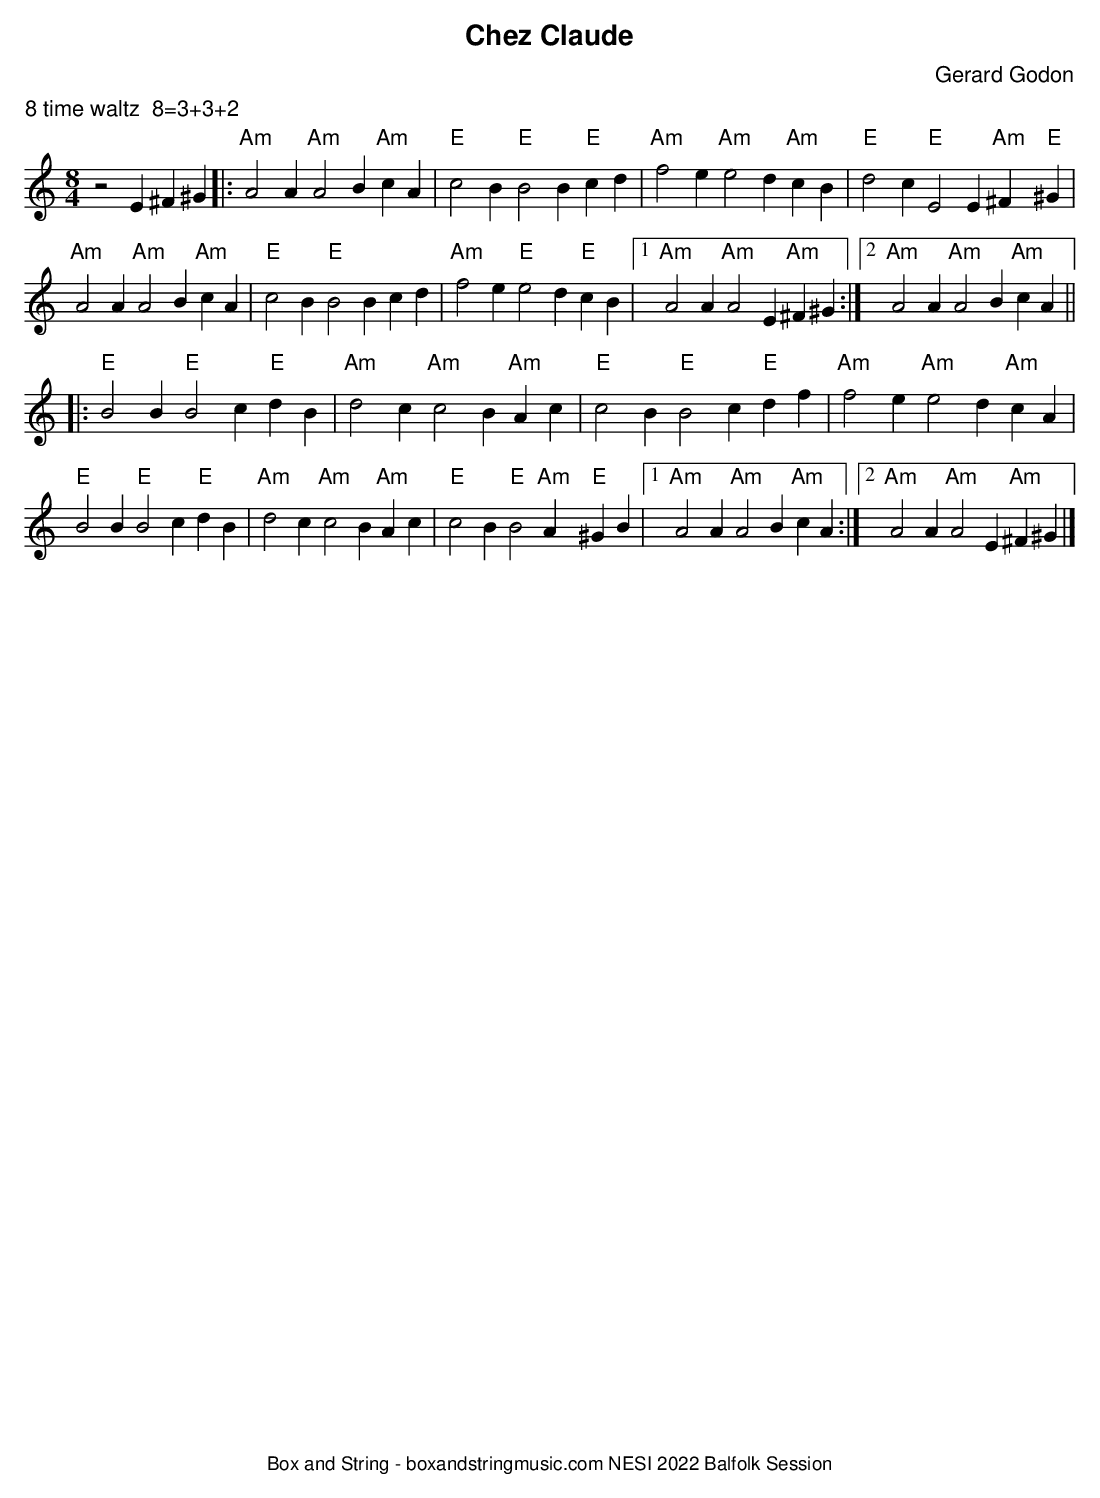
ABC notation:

X:1
T:Chez Claude
C: Gerard Godon
L:1/4
M:8/4
K:Am
%%text 8 time waltz  8=3+3+2
z2E^F^G|:"Am"A2A"Am"A2B"Am"cA|"E"c2B "E"B2B"E"cd|"Am"f2e"Am"e2d"Am"cB|"E"d2c "E"E2E"Am"^F"E"^G|
"Am"A2A "Am" A2B "Am"cA| "E"c2B "E"B2B cd|"Am"f2e"E"e2d "E"cB|1"Am"A2A"Am"A2E"Am"^F^G:|2"Am"A2A"Am"A2 B"Am"cA||
|:"E"B2B "E"B2c"E"dB|"Am"d2c "Am"c2B "Am"Ac|"E"c2B "E"B2c "E"df|"Am"f2e "Am"e2d "Am"cA|
"E"B2B "E"B2c"E"dB|"Am"d2c "Am"c2B "Am"Ac|"E"c2B "E"B2"Am"A"E"^GB|1"Am"A2A"Am"A2 B"Am"cA:|2"Am"A2A"Am"A2E"Am"^F^G|]
